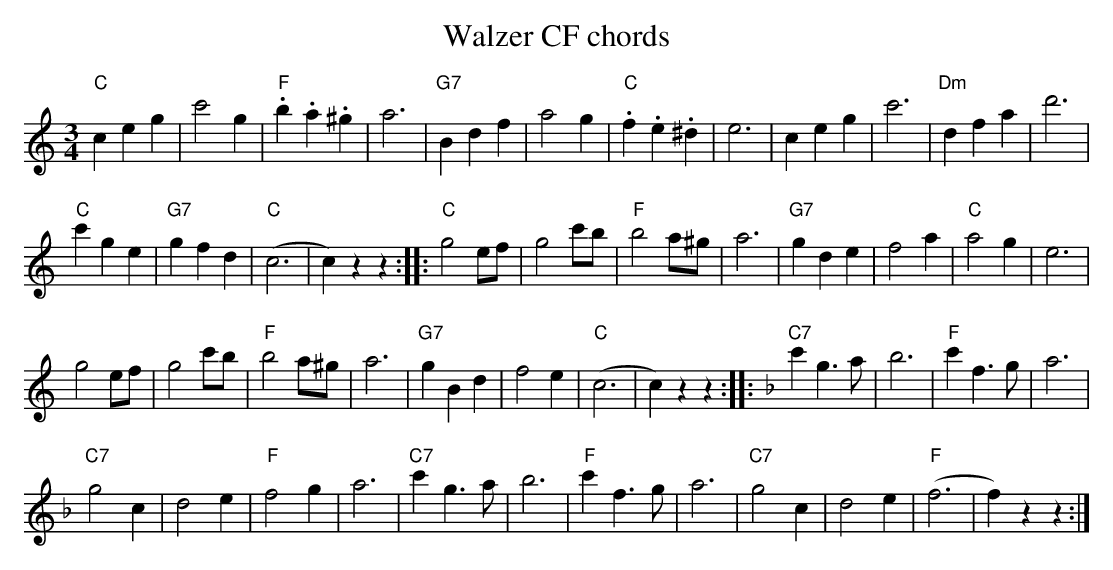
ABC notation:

X:1
T: Walzer CF chords
M:3/4
L:1/4
K:C %%MIDI gchordon
"C"ceg | c'2g | "F".b.a.^g | a3 | "G7"Bdf | a2g | "C".f.e.^d | e3 | ceg | c'3 | "Dm"dfa | d'3 |
"C"c'ge | "G7"gfd | "C"(c3 | c) zz :: "C"g2 e/f/ | g2 c'/b/ | "F"b2 a/^g/ | a3 | "G7"gde | f2a | "C"a2g | e3 |
g2 e/f/ | g2 c'/b/ | "F"b2 a/^g/ | a3 | "G7"gBd | f2e | "C"(c3 | c)zz :: [K:F] "C7"c'g>a | b3 | "F"c'f>g | a3 |
"C7"g2c | d2e | "F"f2g | a3 | "C7"c'g>a | b3 | "F"c'f>g | a3 | "C7"g2c | d2e | "F"(f3 | f)zz :|
